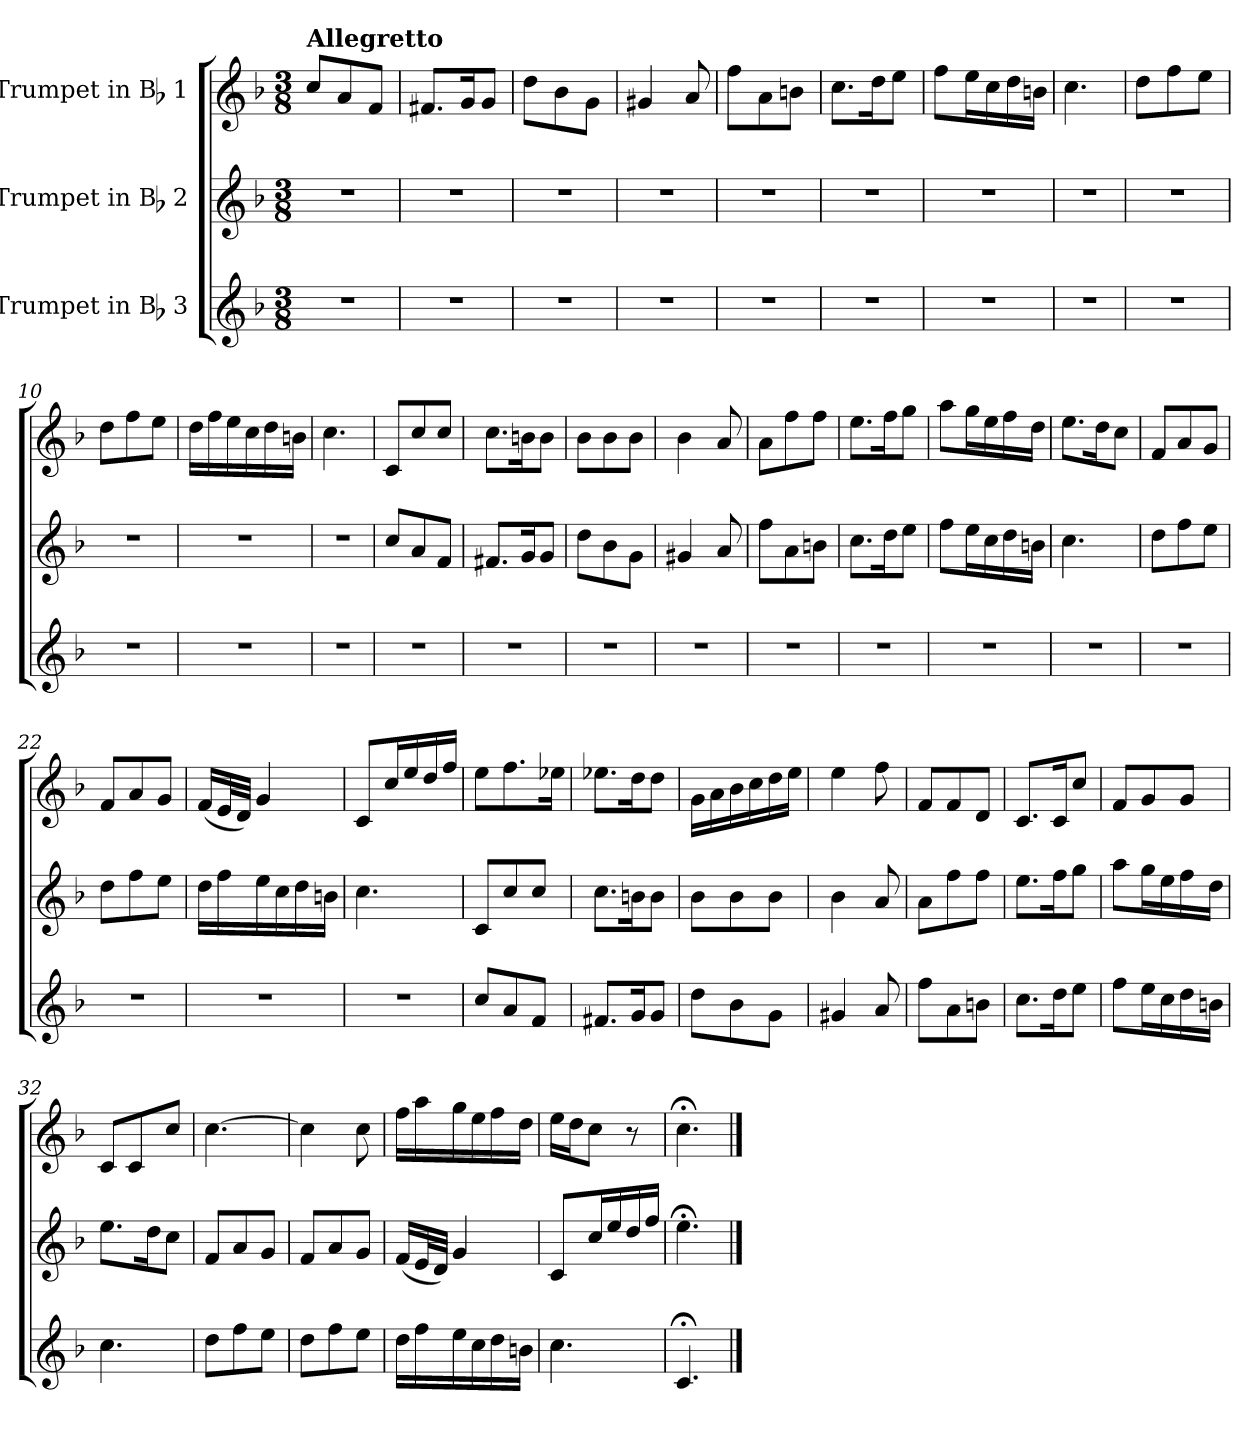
**kern	**kern	**kern
*part3	*part2	*part1
*staff3	*staff2	*staff1
*I"Trumpet in Bb 3	*I"Trumpet in Bb 2	*I"Trumpet in Bb 1
*clefG2	*clefG2	*clefG2
*ITrd1c2	*ITrd1c2	*ITrd1c2
*k[b-e-a-]	*k[b-e-a-]	*k[b-e-a-]
*E-:	*E-:	*E-:
*M3/8	*M3/8	*M3/8
*MM60	*MM60	*MM60
=1	=1	=1
!	!	!LO:TX:a:B:t=Allegretto
4.r	4.r	8b-/L
.	.	8g/
.	.	8e-/J
=2	=2	=2
4.r	4.r	8.en/L
.	.	16f/k
.	.	8f/J
=3	=3	=3
4.r	4.r	8cc\L
.	.	8a-\
.	.	8f\J
=4	=4	=4
4.r	4.r	4f#X/
.	.	8g/
=5	=5	=5
4.r	4.r	8ee-\L
.	.	8g\
.	.	8an\J
=6	=6	=6
4.r	4.r	8.b-\L
.	.	16cc\k
.	.	8dd\J
=7	=7	=7
4.r	4.r	8ee-\L
.	.	16dd\L
.	.	16b-\
.	.	16cc\
.	.	16an\JJ
=8	=8	=8
4.r	4.r	4.b-\
=9	=9	=9
4.r	4.r	8cc\L
.	.	8ee-\
.	.	8dd\J
=10	=10	=10
4.r	4.r	8cc\L
.	.	8ee-\
.	.	8dd\J
!!LO:LB:g=z
=11	=11	=11
4.r	4.r	16cc\LL
.	.	16ee-\
.	.	16dd\
.	.	16b-\
.	.	16cc\
.	.	16an\JJ
=12	=12	=12
4.r	4.r	4.b-\
=13	=13	=13
4.r	8b-/L	8B-/L
.	8g/	8b-/
.	8e-/J	8b-/J
=14	=14	=14
4.r	8.en/L	8.b-\L
.	16f/k	16an\k
.	8f/J	8a\J
=15	=15	=15
4.r	8cc\L	8a-\L
.	8a-\	8a-\
.	8f\J	8a-\J
=16	=16	=16
4.r	4f#X/	4a-\
.	8g/	8g/
=17	=17	=17
4.r	8ee-\L	8g\L
.	8g\	8ee-\
.	8an\J	8ee-\J
=18	=18	=18
4.r	8.b-\L	8.dd\L
.	16cc\k	16ee-\k
.	8dd\J	8ff\J
=19	=19	=19
4.r	8ee-\L	8gg\L
.	16dd\L	16ff\L
.	16b-\	16dd\
.	16cc\	16ee-\
.	16an\JJ	16cc\JJ
=20	=20	=20
4.r	4.b-\	8.dd\L
.	.	16cc\k
.	.	8b-\J
=21	=21	=21
4.r	8cc\L	8e-/L
.	8ee-\	8g/
.	8dd\J	8f/J
!!LO:LB:g=z
=22	=22	=22
4.r	8cc\L	8e-/L
.	8ee-\	8g/
.	8dd\J	8f/J
=23	=23	=23
4.r	16cc\LL	(<16e-/LL
.	16ee-\	32d/L
.	.	32c/JJJ)
.	16dd\	4f/
.	16b-\	.
.	16cc\	.
.	16an\JJ	.
=24	=24	=24
4.r	4.b-\	8B-/L
.	.	16b-/L
.	.	16dd/
.	.	16cc/
.	.	16ee-/JJ
=25	=25	=25
8b-/L	8B-/L	8dd\L
8g/	8b-/	8.ee-\
8e-/J	8b-/J	.
.	.	16dd-X\Jk
=26	=26	=26
8.en/L	8.b-\L	8.dd-X\L
16f/k	16an\k	16cc\k
8f/J	8a\J	8cc\J
=27	=27	=27
8cc\L	8a-\L	16f\LL
.	.	16g\
8a-\	8a-\	16a-\
.	.	16b-\
8f\J	8a-\J	16cc\
.	.	16dd\JJ
=28	=28	=28
4f#X/	4a-\	4dd\
8g/	8g/	8ee-\
=29	=29	=29
8ee-\L	8g\L	8e-/L
8g\	8ee-\	8e-/
8an\J	8ee-\J	8c/J
=30	=30	=30
8.b-\L	8.dd\L	8.B-/L
16cc\k	16ee-\k	16B-/k
8dd\J	8ff\J	8b-/J
!!LO:LB:g=z
=31	=31	=31
8ee-\L	8gg\L	8e-/L
16dd\L	16ff\L	8f/
16b-\	16dd\	.
16cc\	16ee-\	8f/J
16an\JJ	16cc\JJ	.
=32	=32	=32
4.b-\	8.dd\L	8B-/L
.	.	8B-/
.	16cc\k	.
.	8b-\J	8b-/J
=33	=33	=33
8cc\L	8e-/L	[4.b-\
8ee-\	8g/	.
8dd\J	8f/J	.
=34	=34	=34
8cc\L	8e-/L	4b-\]
8ee-\	8g/	.
8dd\J	8f/J	8b-\
=35	=35	=35
16cc\LL	(<16e-/LL	16ee-\LL
16ee-\	32d/L	16gg\
.	32c/JJJ)	.
16dd\	4f/	16ff\
16b-\	.	16dd\
16cc\	.	16ee-\
16an\JJ	.	16cc\JJ
=36	=36	=36
4.b-\	8B-/L	16dd\LL
.	.	16cc\J
.	16b-/L	8b-\J
.	16dd/	.
.	16cc/	8r
.	16ee-/JJ	.
=37	=37	=37
4.B-;</	4.dd;<\	4.b-;<\
==	==	==
*-	*-	*-
